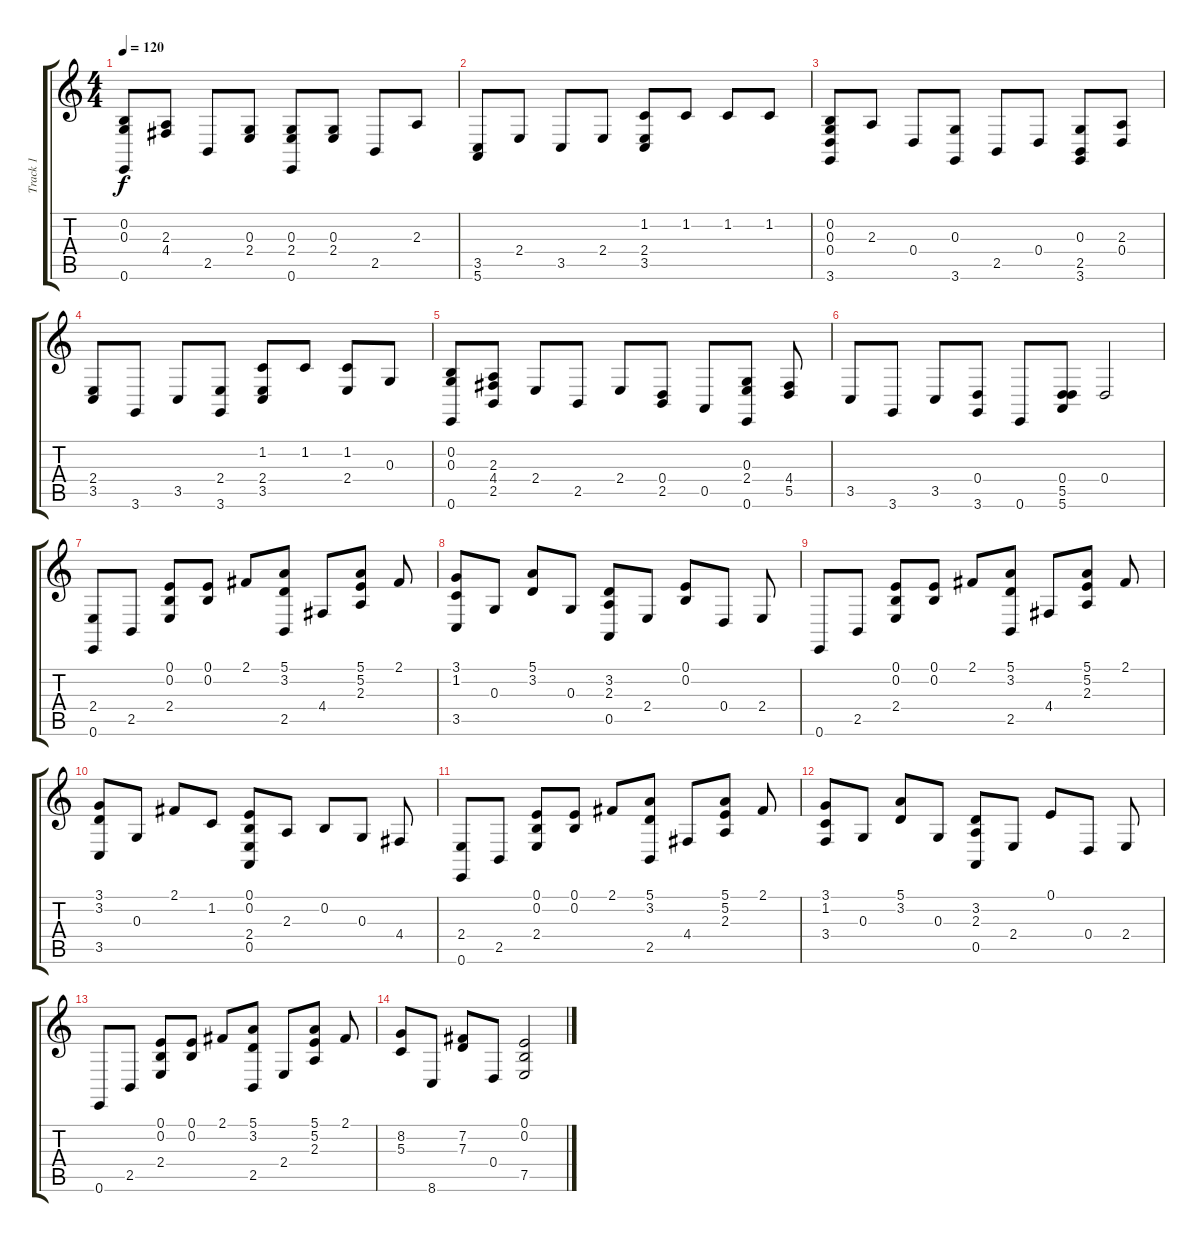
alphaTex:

\track ("Track 1" "Track 1") {instrument acousticgrandpiano}
\staff {score tabs}
\tuning (E4 B3 G3 D3 A2 E2) {hide}
\ts (4 4)
\tempo 120
\clef g2
\ks c
(0.2 0.3 0.6).8{dy f} (2.3 4.4).8 2.5.8 (0.3 2.4).8 (0.3 2.4 0.6).8 (0.3 2.4).8 2.5.8 2.3.8 |
(3.5 5.6).8 2.4.8 3.5.8 2.4.8 (1.2 2.4 3.5).8 1.2.8 1.2.8 1.2.8 |
(0.2 0.3 0.4 3.6).8 2.3.8 0.4.8 (0.3 3.6).8 2.5.8 0.4.8 (0.3 2.5 3.6).8 (2.3 0.4).8 |
(2.4 3.5).8 3.6.8 3.5.8 (2.4 3.6).8 (1.2 2.4 3.5).8 1.2.8 (1.2 2.4).8 0.3.8 |
(0.2 0.3 0.6).8 (2.3 4.4 2.5).8 2.4.8 2.5.8 2.4.8 (0.4 2.5).8 0.5.8 (0.3 2.4 0.6).8 (4.4 5.5).8 |
3.5.8 3.6.8 3.5.8 (0.4 3.6).8 0.6.8 (0.4 5.5 5.6).8 0.4.2 |
(2.4 0.6).8 2.5.8 (0.1 0.2 2.4).8 (0.1 0.2).8 2.1.8 (5.1 3.2 2.5).8 4.4.8 (5.1 5.2 2.3).8 2.1.8 |
(3.1 1.2 3.5).8 0.3.8 (5.1 3.2).8 0.3.8 (3.2 2.3 0.5).8 2.4.8 (0.1 0.2).8 0.4.8 2.4.8 |
0.6.8 2.5.8 (0.1 0.2 2.4).8 (0.1 0.2).8 2.1.8 (5.1 3.2 2.5).8 4.4.8 (5.1 5.2 2.3).8 2.1.8 |
(3.1 3.2 3.5).8 0.3.8 2.1.8 1.2.8 (0.1 0.2 2.4 0.5).8 2.3.8 0.2.8 0.3.8 4.4.8 |
(2.4 0.6).8 2.5.8 (0.1 0.2 2.4).8 (0.1 0.2).8 2.1.8 (5.1 3.2 2.5).8 4.4.8 (5.1 5.2 2.3).8 2.1.8 |
(3.1 1.2 3.4).8 0.3.8 (5.1 3.2).8 0.3.8 (3.2 2.3 0.5).8 2.4.8 0.1.8 0.4.8 2.4.8 |
0.6.8 2.5.8 (0.1 0.2 2.4).8 (0.1 0.2).8 2.1.8 (5.1 3.2 2.5).8 2.4.8 (5.1 5.2 2.3).8 2.1.8 |
(8.2 5.3).8 8.6.8 (7.2 7.3).8 0.4.8 (0.1 0.2 7.5).2
